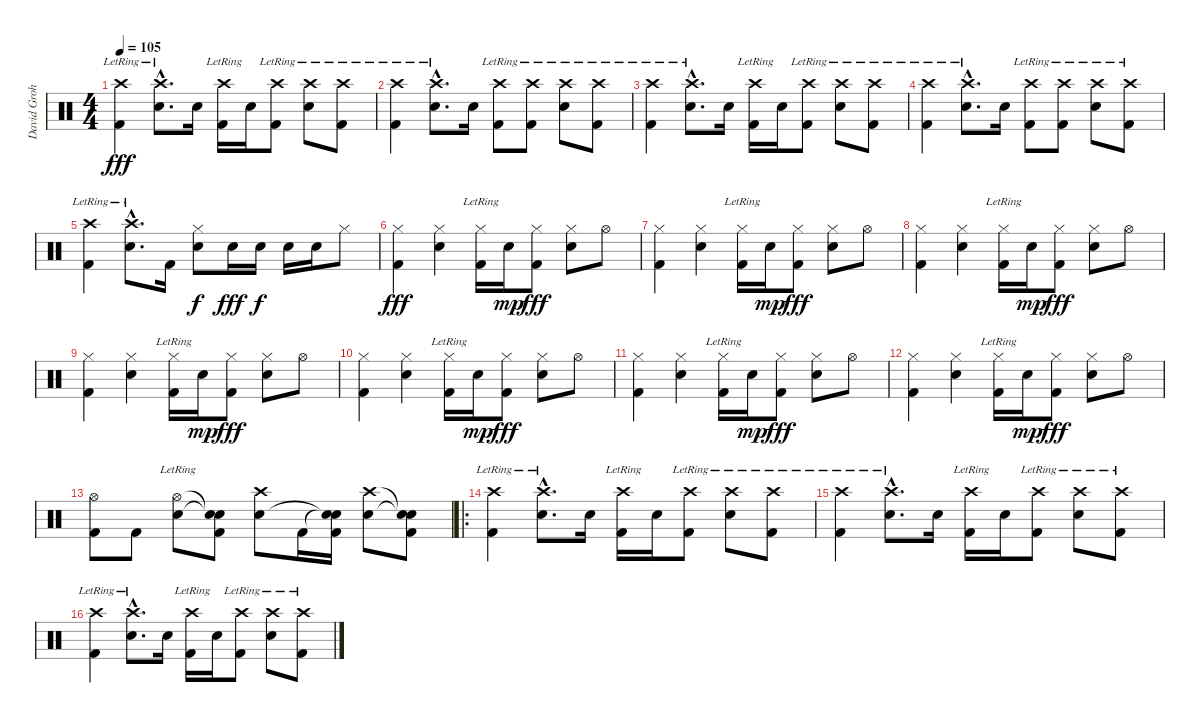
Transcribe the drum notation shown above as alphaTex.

\track ("David Grohl's drums" "David Groh") {instrument percussion}
\staff {score}
\articulation defaults
\ts (4 4)
\tempo 105
\clef neutral
\ks c
("Crash high (hit)"{lr} "Kick (hit) 2").4{dy fff} ("Crash high (hit)"{hac lr} "Snare (hit) 2"{hac}).8{d} "Snare (hit) 2".16 ("Crash high (hit)"{lr} "Kick (hit) 2").16 "Snare (hit) 2".16 ("Crash high (hit)"{lr} "Kick (hit) 2").8 ("Crash high (hit)"{lr} "Snare (hit) 2").8 ("Crash high (hit)"{lr} "Kick (hit) 2").8 |
("Crash high (hit)"{lr} "Kick (hit) 2").4 ("Crash high (hit)"{hac lr} "Snare (hit) 2"{hac}).8{d} "Snare (hit) 2".16 ("Crash high (hit)"{lr} "Kick (hit) 2").8 ("Crash high (hit)"{lr} "Kick (hit) 2").8 ("Crash high (hit)"{lr} "Snare (hit) 2").8 ("Crash high (hit)"{lr} "Kick (hit) 2").8 |
("Crash high (hit)"{lr} "Kick (hit) 2").4 ("Crash high (hit)"{hac lr} "Snare (hit) 2"{hac}).8{d} "Snare (hit) 2".16 ("Crash high (hit)"{lr} "Kick (hit) 2").16 "Snare (hit) 2".16 ("Crash high (hit)"{lr} "Kick (hit) 2").8 ("Crash high (hit)"{lr} "Snare (hit) 2").8 ("Crash high (hit)"{lr} "Kick (hit) 2").8 |
("Crash high (hit)"{lr} "Kick (hit) 2").4 ("Crash high (hit)"{hac lr} "Snare (hit) 2"{hac}).8{d} "Snare (hit) 2".16 ("Crash high (hit)"{lr} "Kick (hit) 2").8 ("Crash high (hit)"{lr} "Kick (hit) 2").8 ("Crash high (hit)"{lr} "Snare (hit) 2").8 ("Crash high (hit)"{lr} "Kick (hit) 2").8 |
("Crash high (hit)"{lr} "Kick (hit) 2").4 ("Crash high (hit)"{hac lr} "Snare (hit) 2"{hac lr}).8{d} "Kick (hit) 2".16 ("Hi-Hat (closed)" "Snare (hit) 2").8{dy f} "Snare (hit) 2".16{dy fff} "Snare (hit) 2".16{dy f} "Snare (hit) 2".16 "Snare (hit) 2".16 "Hi-Hat (closed)".8 |
("Hi-Hat (closed)" "Kick (hit) 2").4{dy fff} ("Hi-Hat (closed)" "Snare (hit) 2").4 ("Hi-Hat (closed)" "Kick (hit) 2"{lr}).16 "Snare (hit) 2".16{dy mp} ("Hi-Hat (closed)" "Kick (hit) 2").8{dy fff} ("Hi-Hat (closed)" "Snare (hit) 2").8 "Hi-Hat (open)".8 |
("Hi-Hat (closed)" "Kick (hit) 2").4 ("Hi-Hat (closed)" "Snare (hit) 2").4 ("Hi-Hat (closed)" "Kick (hit) 2"{lr}).16 "Snare (hit) 2".16{dy mp} ("Hi-Hat (closed)" "Kick (hit) 2").8{dy fff} ("Hi-Hat (closed)" "Snare (hit) 2").8 "Hi-Hat (open)".8 |
("Hi-Hat (closed)" "Kick (hit) 2").4 ("Hi-Hat (closed)" "Snare (hit) 2").4 ("Hi-Hat (closed)" "Kick (hit) 2"{lr}).16 "Snare (hit) 2".16{dy mp} ("Hi-Hat (closed)" "Kick (hit) 2").8{dy fff} ("Hi-Hat (closed)" "Snare (hit) 2").8 "Hi-Hat (open)".8 |
("Hi-Hat (closed)" "Kick (hit) 2").4 ("Hi-Hat (closed)" "Snare (hit) 2").4 ("Hi-Hat (closed)" "Kick (hit) 2"{lr}).16 "Snare (hit) 2".16{dy mp} ("Hi-Hat (closed)" "Kick (hit) 2").8{dy fff} ("Hi-Hat (closed)" "Snare (hit) 2").8 "Hi-Hat (open)".8 |
("Hi-Hat (closed)" "Kick (hit) 2").4 ("Hi-Hat (closed)" "Snare (hit) 2").4 ("Hi-Hat (closed)" "Kick (hit) 2"{lr}).16 "Snare (hit) 2".16{dy mp} ("Hi-Hat (closed)" "Kick (hit) 2").8{dy fff} ("Hi-Hat (closed)" "Snare (hit) 2").8 "Hi-Hat (open)".8 |
("Hi-Hat (closed)" "Kick (hit) 2").4 ("Hi-Hat (closed)" "Snare (hit) 2").4 ("Hi-Hat (closed)" "Kick (hit) 2"{lr}).16 "Snare (hit) 2".16{dy mp} ("Hi-Hat (closed)" "Kick (hit) 2").8{dy fff} ("Hi-Hat (closed)" "Snare (hit) 2").8 "Hi-Hat (open)".8 |
("Hi-Hat (closed)" "Kick (hit) 2").4 ("Hi-Hat (closed)" "Snare (hit) 2").4 ("Hi-Hat (closed)" "Kick (hit) 2"{lr}).16 "Snare (hit) 2".16{dy mp} ("Hi-Hat (closed)" "Kick (hit) 2").8{dy fff} ("Hi-Hat (closed)" "Snare (hit) 2").8 "Hi-Hat (open)".8 |
("Hi-Hat (open)" "Kick (hit) 2").8 "Kick (hit) 2".8 ("Hi-Hat (open)"{lr} "Snare (hit) 2"{lr}).8 ("Snare (hit)"{t} "Snare (hit)"{t} "Kick (hit) 2").8 ("Crash high (hit)" "Snare (hit) 2").8 "Kick (hit) 2".16 ("Snare (hit)"{t} "Snare (hit)"{t} "Kick (hit) 2").16 ("Crash high (hit)" "Snare (hit) 2").8 ("Snare (hit)"{t} "Snare (hit)"{t} "Kick (hit) 2").8 |
\ro
("Crash high (hit)"{lr} "Kick (hit) 2").4 ("Crash high (hit)"{hac lr} "Snare (hit) 2"{hac}).8{d} "Snare (hit) 2".16 ("Crash high (hit)"{lr} "Kick (hit) 2").16 "Snare (hit) 2".16 ("Crash high (hit)"{lr} "Kick (hit) 2").8 ("Crash high (hit)"{lr} "Snare (hit) 2").8 ("Crash high (hit)"{lr} "Kick (hit) 2").8 |
("Crash high (hit)"{lr} "Kick (hit) 2").4 ("Crash high (hit)"{hac lr} "Snare (hit) 2"{hac}).8{d} "Snare (hit) 2".16 ("Crash high (hit)"{lr} "Kick (hit) 2").16 "Snare (hit) 2".16 ("Crash high (hit)"{lr} "Kick (hit) 2").8 ("Crash high (hit)"{lr} "Snare (hit) 2").8 ("Crash high (hit)"{lr} "Kick (hit) 2").8 |
("Crash high (hit)"{lr} "Kick (hit) 2").4 ("Crash high (hit)"{hac lr} "Snare (hit) 2"{hac}).8{d} "Snare (hit) 2".16 ("Crash high (hit)"{lr} "Kick (hit) 2").16 "Snare (hit) 2".16 ("Crash high (hit)"{lr} "Kick (hit) 2").8 ("Crash high (hit)"{lr} "Snare (hit) 2").8 ("Crash high (hit)"{lr} "Kick (hit) 2").8
